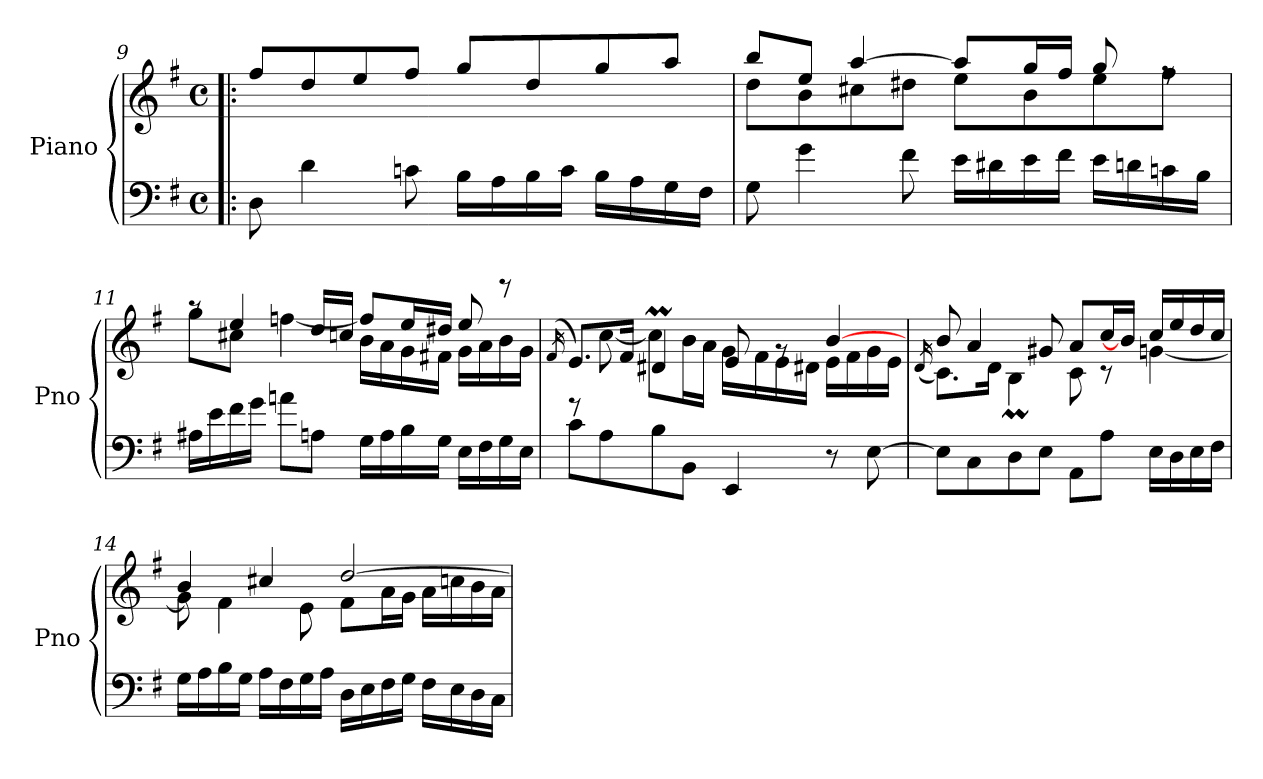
**kern	**kern
*part1	*part1
*staff2	*staff1
*I"Piano	*
*I'Pno	*
*clefF4	*clefG2
*k[f#]	*k[f#]
*M4/4	*M4/4
*met(c)	*met(c)
=9!|:	=9!|:
8D\	8ff#/L
4d\	8dd/
.	8ee/
8cn\	8ff#/J
16B\LL	8gg/L
16A\	.
16B\	8dd/
16c\JJ	.
16B\LL	8gg/
16A\	.
16G\	8aa/J
16F#\JJ	.
!!LO:LB:g=z
=10	=10
*	*^
8G\	8bb/L	8dd\L
4g\	8ee/J	8b\
.	[4aa/	8cc#X\
8f#\	.	8dd#X\J
16e\LL	8aa/L]	8ee\L
16d#X\	.	.
16e\	16gg/L	8b\
16f#\JJ	16ff#/JJ	.
16e\LL	8gg/	8ee\
16dn\	.	.
16cn\	8rff	8ff#\J
16B\JJ	.	.
=11	=11	=11
*	*	*^
16A#X\LL	8raa	8gg\L	2.ryy
16e\	.	.	.
16f#\	4ee/	8cc#X\J	.
16g\JJ	.	.	.
8an\L	.	[4ffn\	.
8An\J	16dd/LL	.	.
.	16ccn/JJ	.	.
16G\LL	16b\LL	8ff/L]	.
16A\	16a\	.	.
16B\	16g\	16ee/L	.
16G\JJ	16f#X\JJ	16dd#X/JJ	.
16E\LL	16g\LL	8ryy	8ee/
16F#\	16a\	.	.
16G\	16b\	8reee	8ryy
16E\JJ	16g\JJ	.	.
*	*v	*v	*v
!!LO:LB:g=z
=12	=12
.	(<16qf#/
*	*^
8c\L	8.e/L)	8rD
8A\	.	[8cc\
.	16f#/Jk	.
8B\	4d#Xm/	8cc\L]
8BB\J	.	16b\L
.	.	16a\JJ
4EE/	8e/	16g\LL
.	.	16f#\
.	8rg	16e\
.	.	16d#X\JJ
8r	[4b/	16e\LL
.	.	16f#\
[8E\	.	16g\
.	.	16e\JJ
=13	=13	=13
.	.	(<16qd/
8E\L]	8b/	8.c\L)
8C\	4a/	.
.	.	16d\Jk
8D\	.	4Bm\
8E\J	8g#X/	.
8AA\L	8a/L	8c\
8A\J	16cc/L	8r
.	16b/JJ]	.
16E\LL	16cc/LL	[4gn\
16D\	16ee/	.
16E\	16dd/	.
16F#\JJ	16cc/JJ	.
!!LO:LB:g=z	!!
=14	=14	=14
16G\LL	4b/	8g\]
16A\	.	.
16B\	.	4f#\
16G\JJ	.	.
16A\LL	4cc#X/	.
16F#\	.	.
16G\	.	8e\
16A\JJ	.	.
16D\LL	[2dd/	8f#\L
16E\	.	.
16F#\	.	16a\L
16G\JJ	.	16g\JJ
16F#\LL	.	16a\LL
16E\	.	16ccn\
16D\	.	16b\
16C\JJ	.	16a\JJ
*	*v	*v
=	=
*-	*-
